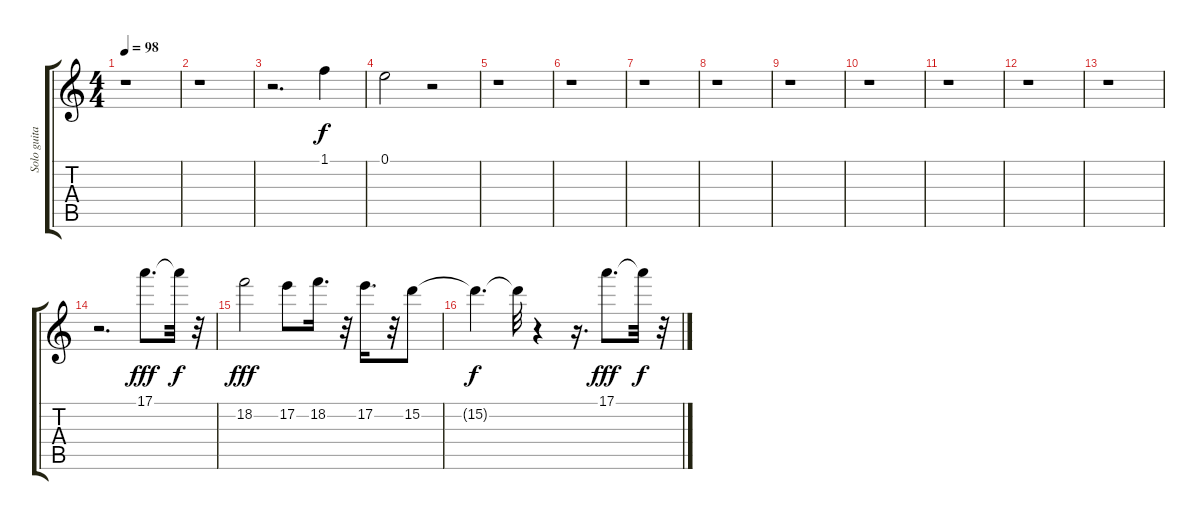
\track ("Solo guitare" "Solo guita") {instrument distortionguitar}
\staff {score tabs}
\tuning (E4 B3 G3 D3 A2 E2) {hide}
\ts (4 4)
\tempo 98
\clef g2
\ks c
r.1{dy f} |
r.1 |
r.2{d} 1.1.4{volume 8} |
0.1.2 r.2 |
r.1 |
r.1 |
r.1 |
r.1 |
r.1 |
r.1 |
r.1 |
r.1 |
r.1 |
r.2{d} 17.1.8{d dy fff} 17.1{t}.32{dy f} r.32 |
18.2.2{dy fff} 17.2.8 18.2.16{d} r.32 17.2.16{d} r.32 15.2.8 |
15.2{t}.4{d dy f} 15.2{t}.32 r.4 r.16{d} 17.1.8{d dy fff} 17.1{t}.32{dy f} r.32
